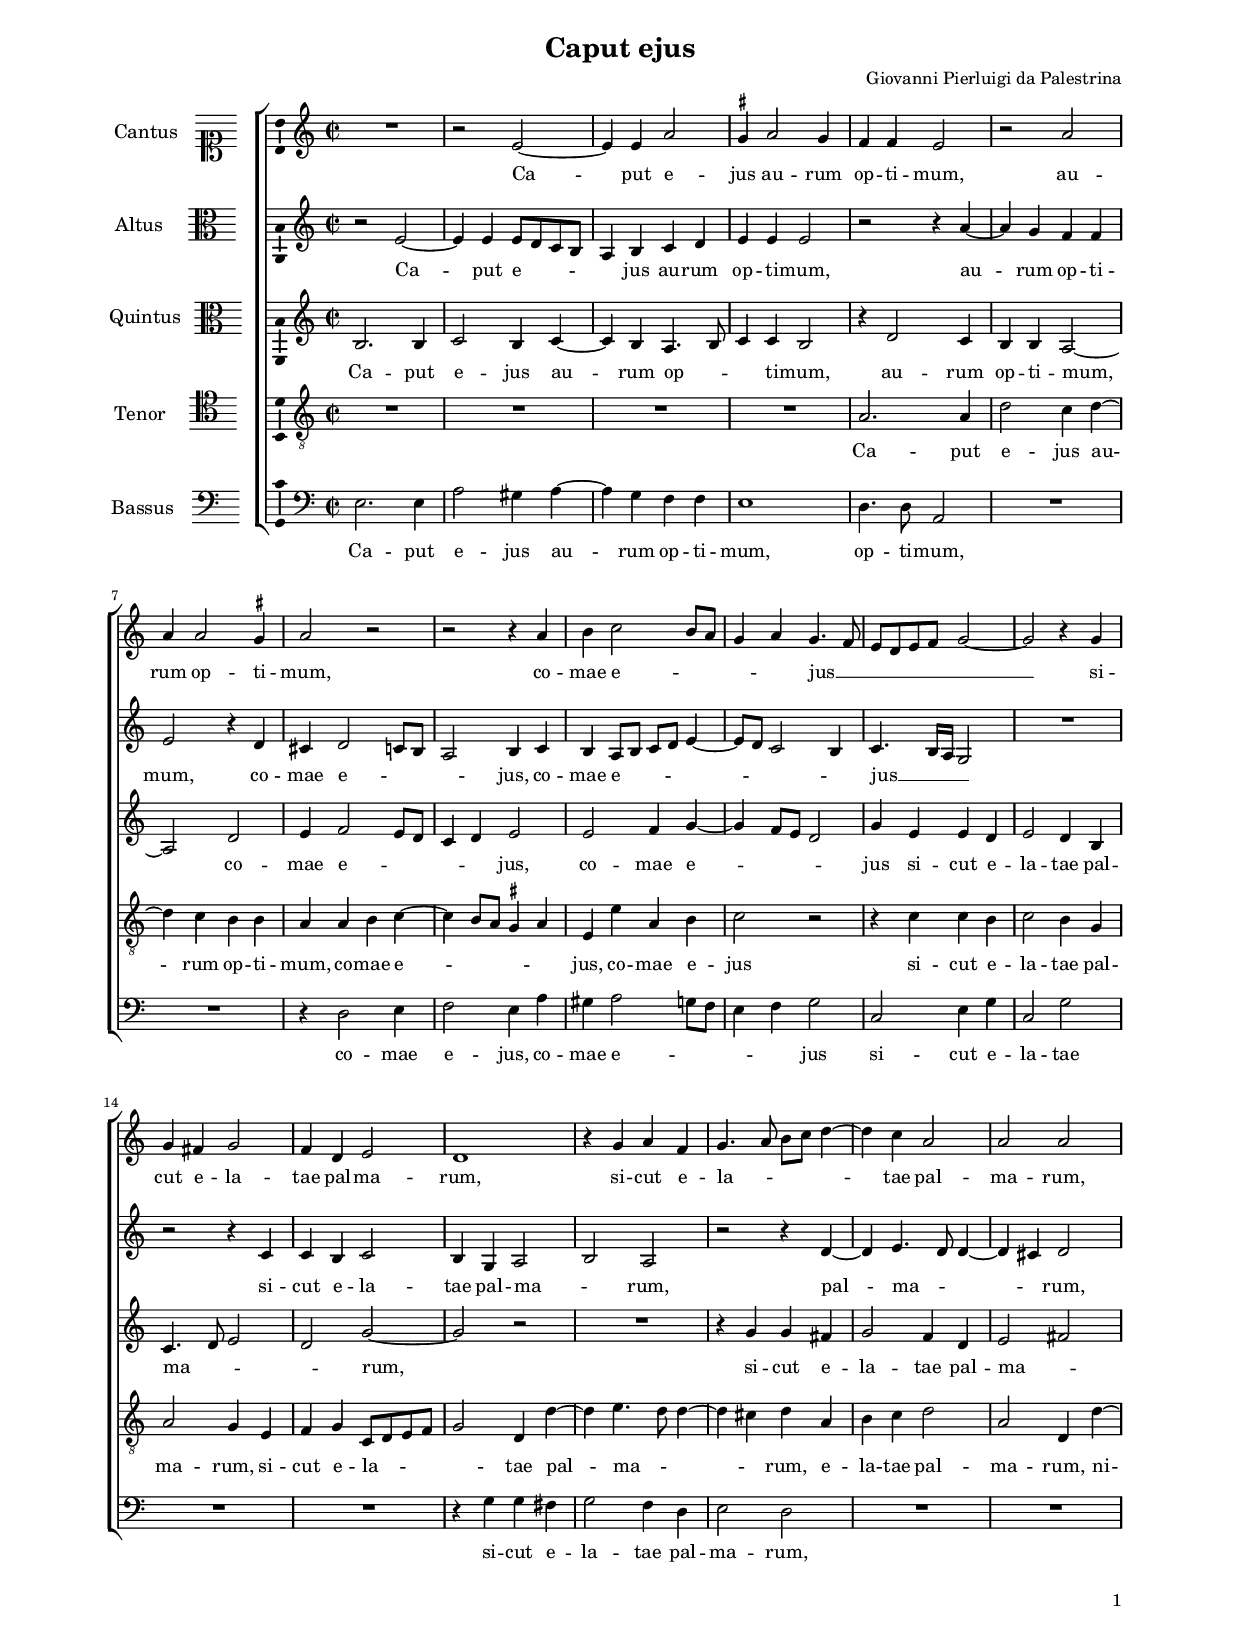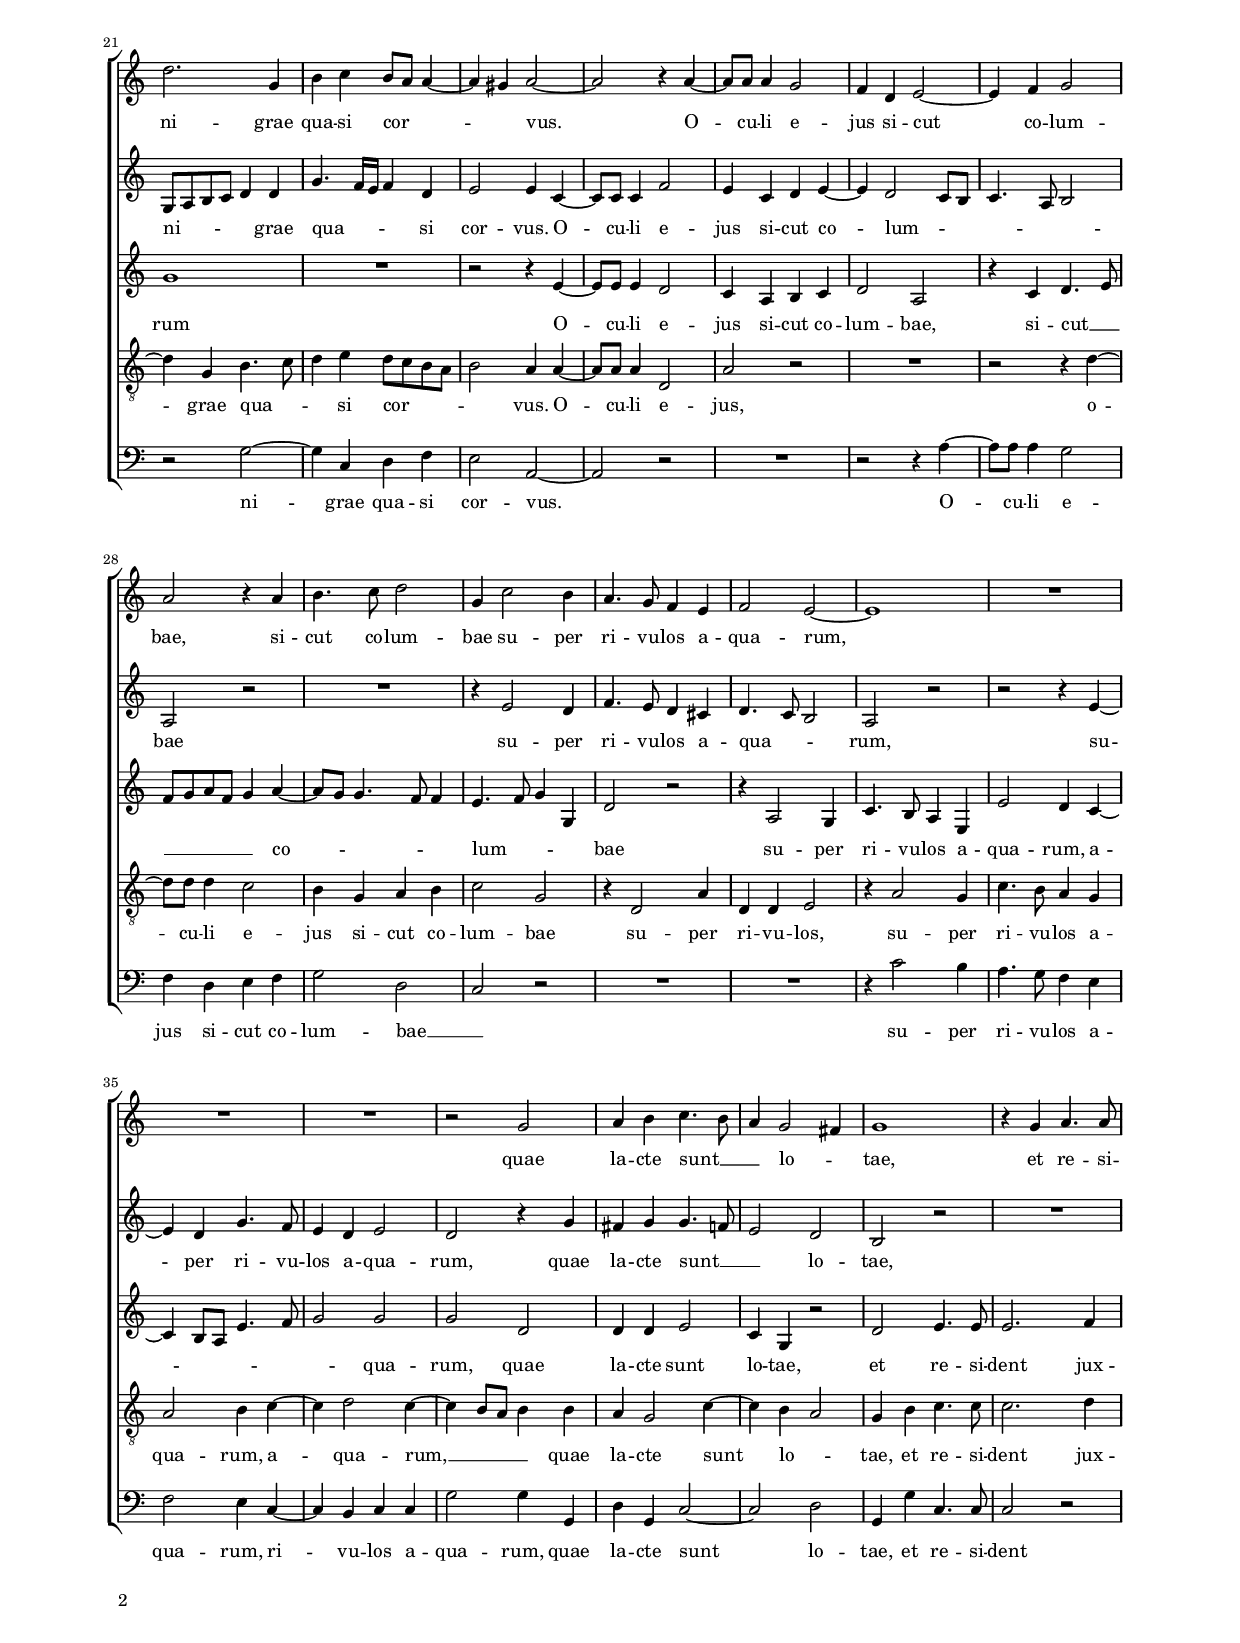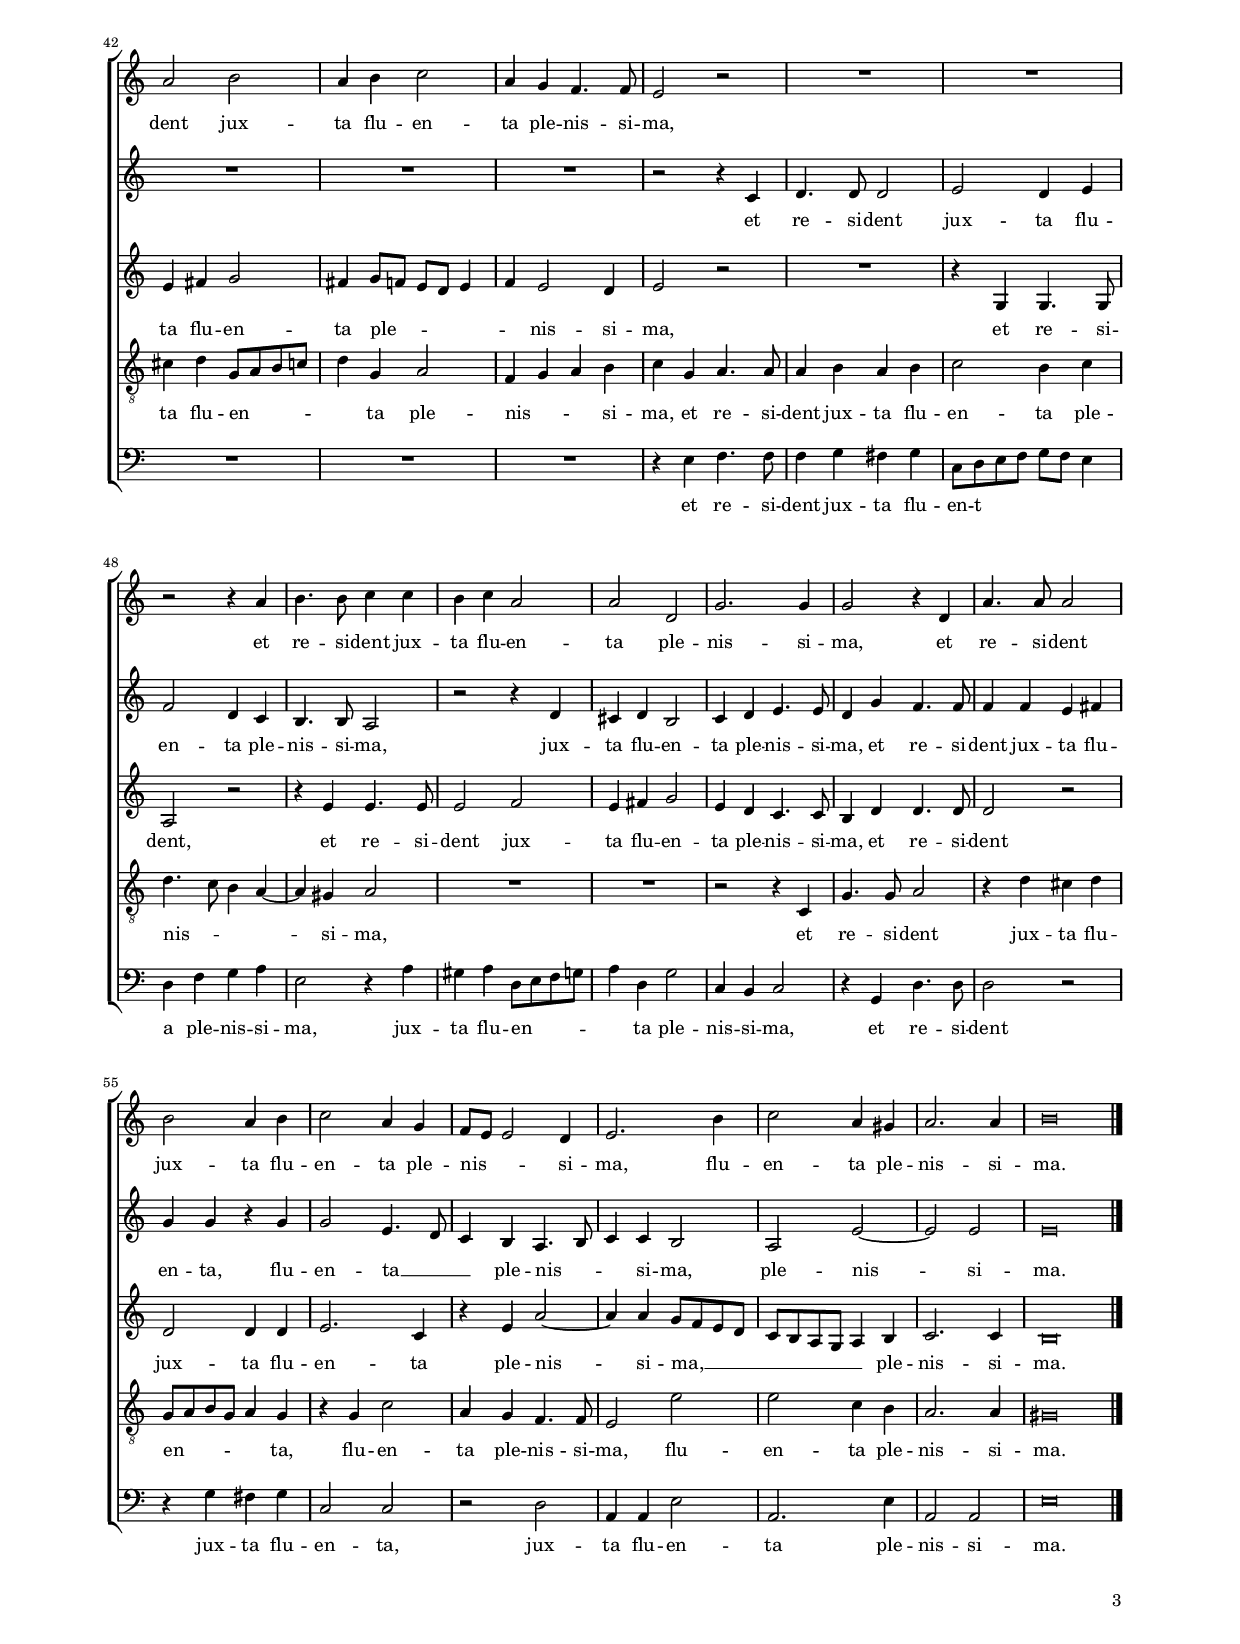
\header
{
  title="Caput ejus"
  composer="Giovanni Pierluigi da Palestrina"
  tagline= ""
}

\version "2.24.0"
\language deutsch
#(set-global-staff-size 15)
% #(set-default-paper-size "letter")
#(ly:set-option 'point-and-click #f)


\paper
	{
	top-margin = 1.8 \cm
	bottom-margin = 1.2 \cm
	left-margin = 2 \cm
	right-margin = 2 \cm
	ragged-bottom = ##f
	ragged-last-bottom = ##f
	print-page-number = ##f
	system-system-spacing = #'((basic-distance . 16) (minimum-distance . 14) (padding . 5) (strechability . 150))
	oddFooterMarkup=\markup   \fill-line { "" \fromproperty #'page:page-number-string }
	evenFooterMarkup=\markup  \fill-line { \fromproperty #'page:page-number-string "" }
	last-bottom-spacing = #'((basic-distance . 12) (minimum-distance . 7) (padding . 4))
	systems-per-page = 3
	page-count = 3
%	min-systems-per-page = 3
	markup-system-spacing.basic-distance = #12
	}

	
global = {
	\key c \major
	\time 2/2
	\set Score.tempoHideNote = ##t
	\tempo 4 = 95
	\skip 1*60
	\set Score.measureLength = #(ly:make-moment 2/1)
	\skip 1*2 \bar "|."
	}

	ficta = { \once \set suggestAccidentals = ##t }

	forget = #(define-music-function (music) (ly:music?) #{
		\accidentalStyle forget
		$music
		\accidentalStyle default
		#})



incipitcantus = \markup { \score {
	{
	\set Staff.instrumentName = \markup { \fontsize #1 "Cantus" }
	\key c \major
	\clef soprano
	s4 \bar ""
	}
	\layout  {
	raggedright = ##t
	indent = 1.6 \cm
	line-width = 2.4\cm
	\context { \Staff \remove Time_signature_engraver }
	\override Staff.Clef.Y-extent = #'(0 . 0)
	}} \hspace #1 }

      
incipitaltus = \markup { \score {
	{
	\set Staff.instrumentName = \markup { \fontsize #1 "Altus" }
	\key c \major
	\clef alto
	s4 \bar ""
	}
	\layout  {
	raggedright = ##t
	indent = 1.6 \cm
	line-width = 2.4\cm
	\context { \Staff \remove Time_signature_engraver }
	\override Staff.Clef.Y-extent = #'(0 . 0)
	}} \hspace #1 }
      
      
incipitquintus = \markup { \score {
	{
	\set Staff.instrumentName = \markup { \fontsize #1 "Quintus" }
	\key c \major
	\clef alto
	s4 \bar ""
	}
	\layout  {
	raggedright = ##t
	indent = 1.6 \cm
	line-width = 2.4\cm
	\context { \Staff \remove Time_signature_engraver }
	\override Staff.Clef.Y-extent = #'(0 . 0)
	}} \hspace #1 }
    

incipittenor = \markup { \score {
	{
	\set Staff.instrumentName = \markup { \fontsize #1 "Tenor" }
	\key c \major
	\clef tenor
	s4 \bar ""
	}
	\layout  {
	raggedright = ##t
	indent = 1.6 \cm
	line-width = 2.4\cm
	\context { \Staff \remove Time_signature_engraver }
	\override Staff.Clef.Y-extent = #'(0 . 0)
	}} \hspace #1 }
      
      
incipitbassus = \markup { \score {
	{
	\set Staff.instrumentName = \markup { \fontsize #1 "Bassus" }
	\key c \major
	\clef bass
	s4 \bar ""
	}
	\layout  {
	raggedright = ##t
	indent = 1.6 \cm
	line-width = 2.4\cm
	\context { \Staff \remove Time_signature_engraver }
	\override Staff.Clef.Y-extent = #'(0 . 0)
	}} \hspace #1 }


cantus =  \relative c''
	{
	R1
	r2 e,~
	e4 e a2
	\ficta gis4 a2 \forget g4
%5
	f4 f e2 |
	r2 a
	a4 a2 \ficta gis4
	a2 r
	r2 r4 a
%10
	h4 c2 h8 a |
	g4 a g4. f8
	e8 d e f g2~
	g2 r4 g
	g4 fis g2
%15
	f4 d e2 |
	d1
	r4 g a f
	g4. a8 h c d4~
	d4 c a2
%20
	a2 a |
	d2. g,4
	h4 c h8 a a4~
	a4 gis a2~
	a2 r4 a~
%25
	a8 a a4 g2 |
	f4 d e2~
	e4 f g2
	a2 r4 a
	h4. c8 d2
%30
	g,4 c2 h4 |
	a4. g8 f4 e
	f2 e~
	e1
	R1
%35
	R1 |
	R1
	r2 g
	a4 h c4. h8
	a4 g2 fis4
%40
	g1 |
	r4 g a4. a8
	a2 h
	a4 h c2
	a4 g f4. f8
%45
	e2 r |
	R1
	R1
	r2 r4 a
	h4. h8 c4 c
%50
	h4 c a2 |
	a2 d,
	g2. g4
	g2 r4 d
	a'4. a8 a2
%55
	h2 a4 h |
	c2 a4 g
	f8 e e2 d4
	e2. h'4
	c2 a4 gis
%60
	a2. a4 |
	h\breve |
	}


altus =  \relative c'
	{
	r2 e~
	e4 e e8 d c h
	a4 h c d
	e4 e e2
%5
	r2 r4 a~ |
	a4 g f f
	e2 r4 d
	cis4 d2 c8 h
	a2 h4 c
%10
	h4 a8 h c d e4~ |
	e8 d c2 h4
	c4. h16 a g2
	R1
	r2 r4 c
%15
	c4 h c2 |
	h4 g a2
	h2 a
	r2 r4 d~
	d4 e4. d8 d4~
%20
	d4 cis d2 |
	g,8 a h c d4 d
	g4. f16 e f4 d
	e2 e4 c~
	c8 c c4 f2
%25
	e4 c d e~ |
	e4 d2 c8 h
	c4. a8 h2
	a2 r
	R1
%30
	r4 e'2 d4 |
	f4. e8 d4 cis
	d4. c8 h2
	a2 r
	r2 r4 e'~
%35
	e4 d g4. f8 |
	e4 d e2
	d2 r4 g
	fis4 g g4. f8
	e2 d
%40
	h2 r |
	R1
	R1
	R1
	R1
%45
	r2 r4 c |
	d4. d8 d2
	e2 d4 e
	f2 d4 c
	h4. h8 a2
%50
	r2 r4 d |
	cis4 d h2
	c4 d e4. e8
	d4 g f4. f8
	f4 f e fis
%55
	g4 g r g |
	g2 e4. d8
	c4 h a4. h8
	c4 c h2
	a2 e'~
%60
	e2 e |
	e\breve |
	}


quintus =  \relative c'
	{
	h2. h4
	c2 h4 c~
	c4 h a4. h8
	c4 c h2
%5
	r4 d2 c4 |
	h4 h a2~
	a2 d
	e4 f2 e8 d
	c4 d e2
%10
	e2 f4 g~ |
	g4 f8 e d2
	g4 e e d
	e2 d4 h
	c4. d8 e2
%15
	d g~ |
	g2 r
	R1
	r4 g g fis
	g2 f4 d
%20
	e2 fis  |
	g1
	R1
	r2 r4 e~
	e8 e e4 d2
%25
	c4 a h c |
	d2 a
	r4 c d4. e8
	f8 g a f g4 a~
	a8 g g4. f8 f4
%30
	e4. f8 g4 g, |
	d'2 r
	r4 a2 g4
	c4. h8 a4 e
	e'2 d4 c~
%35
	c4 h8 a e'4. f8 |
	g2 g
	g2 d
	d4 d e2
	c4 g r2
%40
	d'2 e4. e8 |
	e2. f4
	e4 fis g2
	fis4 g8 f e d e4
	f4 e2 d4
%45
	e2 r |
	R1
	r4 g, g4. g8
	a2 r
	r4 e' e4. e8
%50
	e2 f |
	e4 fis g2
	e4 d c4. c8
	h4 d d4. d8
	d2 r
%55
	d2 d4 d |
	e2. c4
	r4 e a2~
	a4 a g8 f e d
	c8 h a g a4 h
%60
	c2. c4 |
	h\breve |
	}


tenor  =  \relative c'
	{
	R1
	R1
	R1
	R1
%5
	a2. a4 |
	d2 c4 d~
	d4 c h h
	a4 a h c~
	c4 h8 a \ficta gis4 a
%10
	e4 e' a, h |
	c2 r
	r4 c c h
	c2 h4 g
	a2 g4 e
%15
	f4 g c,8 d e f |
	g2 d4 d'~
	d4 e4. d8 d4~
	d4 cis d a
	h4 c d2
%20
	a2 d,4 d'~ |
	d4 g, h4. c8
	d4 e d8 c h a
	h2 a4 a~
	a8 a a4 d,2
%25
	a'2 r |
	R1
	r2 r4 d~
	d8 d d4 c2
	h4 g a h
%30
	c2 g |
	r4 d2 a'4
	d,4 d e2
	r4 a2 g4
	c4. h8 a4 g
%35
	a2 h4 c~ |
	c4 d2 c4~
	c4 h8 a h4 h
	a4 g2 c4~
	c4 h a2
%40
	g4 h c4. c8 |
	c2. d4
	cis4 d g,8 a h c
	d4 g, a2
	f4 g a h
%45
	c4 g a4. a8 |
	a4 h a h
	c2 h4 c
	d4. c8 h4 a~
	a4 gis a2
%50
	R1 |
	R1
	r2 r4 c,
	g'4. g8 a2
	r4 d cis d
%55
	g,8 a h g a4 g |
	r4 g c2
	a4 g f4. f8
	e2 e'
	e2 c4 h
%60
	a2. a4 |
	gis\breve |
	}


bassus  =  \relative c
	{
	e2. e4
	a2 gis4 a~
	a4 g f f
	e1
%5
	d4. d8 a2 |
	R1
	R1
	r4 d2 e4
	f2 e4 a
%10
	gis4 a2 g8 f |
	e4 f g2
	c,2 e4 g
	c,2 g'
	R1
%15
	R1 |
	r4 g g fis
	g2 f4 d
	e2 d
	R1
%20
	R1 |
	r2 g~
	g4 c, d f
	e2 a,~
	a2 r
%25
	R1 |
	r2 r4 a'~
	a8 a a4 g2
	f4 d e f
	g2 d
%30
	c2 r |
	R1
	R1
	r4 c'2 h4
	a4. g8 f4 e
%35
	f2 e4 c~ |
	c4 h c c
	g'2 g4 g,
	d'4 g, c2~
	c2 d
%40
	g,4 g' c,4. c8 |
	c2 r
	R1
	R1
	R1
%45
	r4 e f4. f8 |
	f4 g fis g
	c,8 d e f g f e4
	d4 f g a
	e2 r4 a
%50
	gis4 a d,8 e f g |
	a4 d, g2
	c,4 h c2
	r4 g d'4. d8
	d2 r
%55
	r4 g fis g |
	c,2 c
	r2 d
	a4 a e'2
	a,2. e'4
%60
	a,2 a |
	e'\breve |
	}


lyricscantus = \lyricmode {
	Ca -- put e -- jus au -- rum op -- ti -- mum,
	au -- rum op -- ti -- mum,
	co -- mae e -- _ _ _ _ jus __ _ _ _ _ _ _
	si -- cut e -- la -- tae pal -- ma -- rum,
	si -- cut e -- la -- _ _ _ _ tae pal -- ma -- rum,
	ni -- grae qua -- si cor -- _ _ _ vus.
	O -- cu -- li e -- jus si -- cut co -- lum -- bae,
	si -- cut co -- lum -- bae
	su -- per ri -- vu -- los a -- qua -- rum,
	quae la -- cte sunt __ _ _ lo -- _ tae,
	et re -- si -- dent jux -- ta flu -- en -- ta ple -- nis -- si -- ma,
	et re -- si -- dent jux -- ta flu -- en -- ta ple -- nis -- si -- ma,
	et re -- si -- dent jux -- ta flu -- en -- ta ple -- nis -- _ _ si -- ma,
	flu -- en -- ta ple -- nis -- si -- ma.
	}


lyricsaltus = \lyricmode {
	Ca -- put e -- _ _ _ _ jus au -- rum op -- ti -- mum,
	au -- rum op -- ti -- mum,
	co -- mae e -- _ _ _ jus,
	co -- mae e -- _ _ _ _ _ _ _ jus __ _ _ _
	si -- cut e -- la -- tae pal -- ma -- _ rum,
	pal -- ma -- _ _ _ rum,
	ni -- _ _ _ _ grae qua -- _ _ _ si cor -- vus.
	O -- cu -- li e -- jus si -- cut co -- lum -- _ _ _ _ _ bae
	su -- per ri -- vu -- los a -- qua -- _ _ rum,
	su -- per ri -- vu -- los a -- qua -- rum,
	quae la -- cte sunt __ _ _ lo -- tae,
	et re -- si -- dent jux -- ta flu -- en -- ta ple -- nis -- si -- ma,
	jux -- ta flu -- en -- ta ple -- nis -- si -- ma,
	et re -- si -- dent jux -- ta flu -- en -- ta,
	flu -- en -- ta __ _ _ ple -- nis -- _ _ si -- ma,
	ple -- nis -- si -- ma.
	}


lyricsquintus = \lyricmode {
	Ca -- put e -- jus au -- rum op -- _ _ ti -- mum,
	au -- rum op -- ti -- mum,
	co -- mae e -- _ _ _ _ jus,
	co -- mae e -- _ _ _ jus
	si -- cut e -- la -- tae pal -- ma -- _ _ _ rum,
	si -- cut e -- la -- tae pal -- ma -- _ rum
	O -- cu -- li e -- jus si -- cut co -- lum -- bae,
	si -- cut __ _ _ _ _ _ _ co -- _ _ _ _ lum -- _ _ _ bae
	su -- per ri -- vu -- los a -- qua -- rum,
	a -- _ _ _ _ _ qua -- rum,
	quae la -- cte sunt lo -- tae,
	et re -- si -- dent jux -- ta flu -- en -- ta ple -- _ _ _ _ _ nis -- si -- ma,
	et re -- si -- dent,
	et re -- si -- dent jux -- ta flu -- en -- ta ple -- nis -- si -- ma,
	et re -- si -- dent jux -- ta flu -- en -- ta ple -- nis -- si -- ma, __ _ _ _ _ _ _ _ _ 
	ple -- nis -- si -- ma.
	}


lyricstenor = \lyricmode {
	Ca -- put e -- jus au -- rum op -- ti -- mum,
	co -- mae e -- _ _ _ _ jus,
	co -- mae e -- jus
	si -- cut e -- la -- tae pal -- ma -- rum,
	si -- cut e -- la -- _ _ _ _ tae pal -- ma -- _ _ _ rum,
	e -- la -- tae pal -- ma -- rum,
	ni -- grae qua -- _ _ si cor -- _ _ _ _ vus.
	O -- cu -- li e -- jus,
	o -- cu -- li e -- jus si -- cut co -- lum -- bae
	su -- per ri -- vu -- los,
	su -- per ri -- vu -- los a -- qua -- rum,
	a -- qua -- rum, __ _ _ _
	quae la -- cte sunt lo -- _ tae,
	et re -- si -- dent jux -- ta flu -- en -- _ _ _ _ ta ple -- nis -- _ _ si -- ma,
	et re -- si -- dent jux -- ta flu -- en -- ta ple -- nis -- _ _ _ si -- ma,
	et re -- si -- dent jux -- ta flu -- en -- _ _ _ _ ta,
	flu -- en -- ta ple -- nis -- si -- ma,
	flu -- en -- ta ple -- nis -- si -- ma.
	}


lyricsbassus = \lyricmode {
	Ca -- put e -- jus au -- rum op -- ti -- mum,
	op -- ti -- mum,
	co -- mae e -- jus,
	co -- mae e -- _ _ _ _ jus
	si -- cut e -- la -- tae
	si -- cut e -- la -- tae pal -- ma -- rum,
	ni -- grae qua -- si cor -- vus.
	O -- cu -- li e -- jus
	si -- cut co -- lum -- bae __ _
	su -- per ri -- vu -- los a -- qua -- rum,
	ri -- vu -- los a -- qua -- rum,
	quae la -- cte sunt lo -- tae,
	et re -- si -- dent
	et re -- si -- dent jux -- ta flu -- en -- t_ _ _ _ _ _ a ple -- nis -- si -- ma,
	jux -- ta flu -- en -- _ _ _ _ ta ple -- nis -- si -- ma,
	et re -- si -- dent jux -- ta flu -- en -- ta,
	jux -- ta flu -- en -- ta ple -- nis -- si -- ma.
	}


\score
{  
	% \transpose {
	\new ChoirStaff \with { \override StaffGrouper.staff-staff-spacing.basic-distance = #12 }
	<<

	\new Staff << \global
	\new Voice="v1" {
		\set Staff.instrumentName=\incipitcantus
%		\set Staff.instrumentName= "S"
		\set Staff.midiInstrument = "reed organ"
		\clef violin
		\cantus }
	\new Lyrics \lyricsto "v1" {\lyricscantus }
	>>


	\new Staff << \global
	\new Voice="v2" {
		\set Staff.instrumentName=\incipitaltus
%		\set Staff.instrumentName= "A"
		\set Staff.midiInstrument = "reed organ"
		\clef violin % "G_8"
		\altus}
	\new Lyrics \lyricsto "v2" {\lyricsaltus }
	>>


	\new Staff << \global
	\new Voice="v5" {
		\set Staff.instrumentName=\incipitquintus
%		\set Staff.instrumentName= "Q"
		\set Staff.midiInstrument = "reed organ"
		\clef violin % "G_8"
		\quintus}
	\new Lyrics \lyricsto "v5" {\lyricsquintus }
	>>

	\new Staff << \global
	\new Voice="v3" {
		\set Staff.instrumentName=\incipittenor
%		\set Staff.instrumentName= "T"
		\set Staff.midiInstrument = "reed organ"
		\clef "G_8"
		\tenor }
	\new Lyrics \lyricsto "v3" {\lyricstenor }
	>>


	\new Staff << \global
	\new Voice="v4" {
		\set Staff.instrumentName=\incipitbassus
%		\set Staff.instrumentName= "B"
		\set Staff.midiInstrument = "reed organ"
		\clef bass 
		\bassus }
	\new Lyrics \lyricsto "v4" {\lyricsbassus}
	>>

	>>
	% } % transpose

	\layout
	{
	indent = 2.5\cm
	\context { \Lyrics \override VerticalAxisGroup.nonstaff-relatedstaff-spacing.padding = #1.4 }
	\context { \Staff \override TimeSignature.break-visibility = #end-of-line-invisible }
	\context { \Staff \consists Ambitus_engraver }
	\context { \Score \override BarNumber.padding = #2 }
	\context { \Voice \override NoteHead.style = #'baroque }
	}

\midi
	{

	}

}


% EOF
